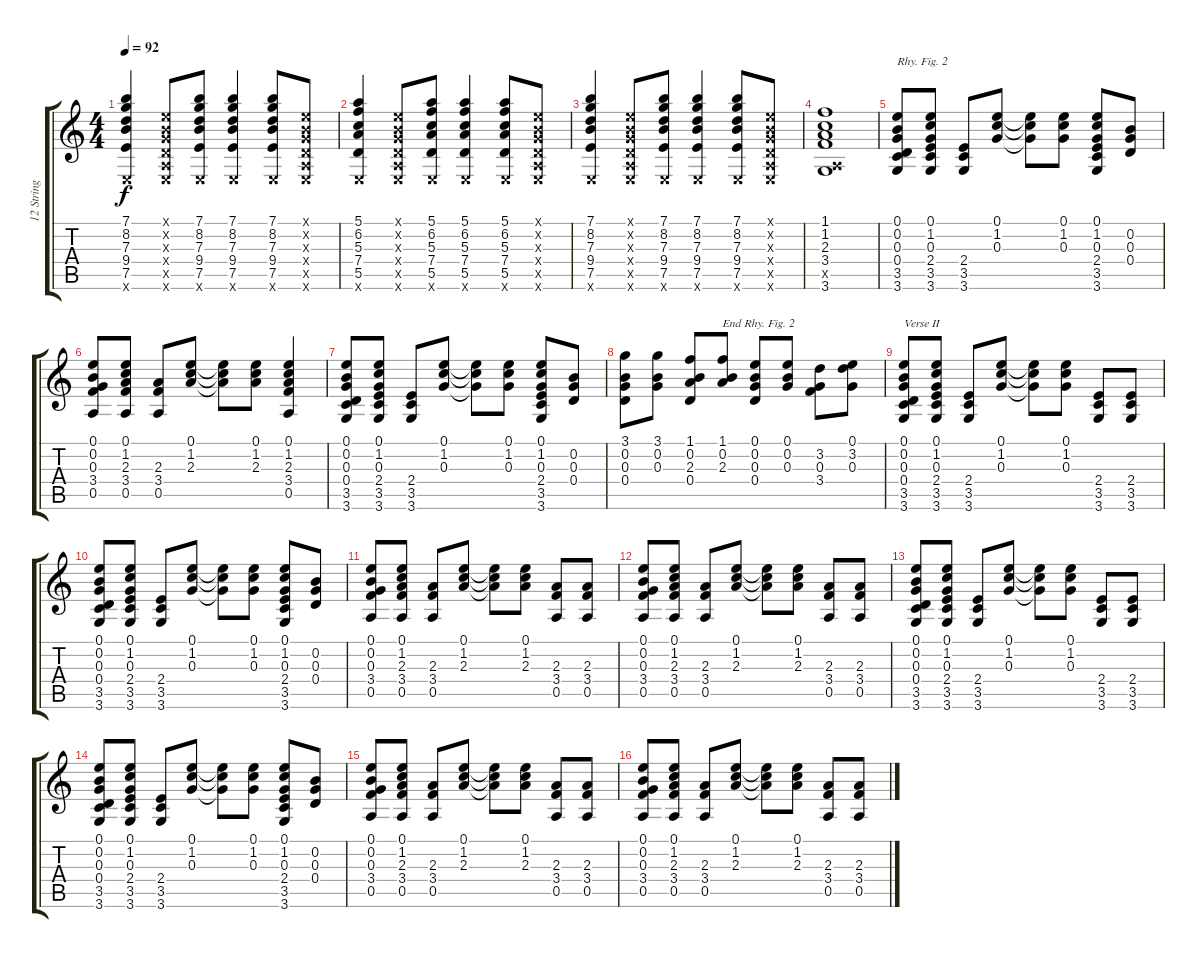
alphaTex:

\track ("12 String Acoustic (Double)" "12 String ") {instrument acousticguitarsteel}
\staff {score tabs}
\tuning (E4 B3 G3 D3 A2 E2) {hide}
\ts (4 4)
\tempo 92
\clef g2
\ks c
(7.1 8.2 7.3 9.4 7.5 0.6{x}).4{dy f} (0.1{x} 0.2{x} 0.3{x} 0.4{x} 0.5{x} 0.6{x}).8 (7.1 8.2 7.3 9.4 7.5 0.6{x}).8 (7.1 8.2 7.3 9.4 7.5 0.6{x}).4 (7.1 8.2 7.3 9.4 7.5 0.6{x}).8 (0.1{x} 0.2{x} 0.3{x} 0.4{x} 0.5{x} 0.6{x}).8 |
(5.1 6.2 5.3 7.4 5.5 0.6{x}).4 (0.1{x} 0.2{x} 0.3{x} 0.4{x} 0.5{x} 0.6{x}).8 (5.1 6.2 5.3 7.4 5.5 0.6{x}).8 (5.1 6.2 5.3 7.4 5.5 0.6{x}).4 (5.1 6.2 5.3 7.4 5.5 0.6{x}).8 (0.1{x} 0.2{x} 0.3{x} 0.4{x} 0.5{x} 0.6{x}).8 |
(7.1 8.2 7.3 9.4 7.5 0.6{x}).4 (0.1{x} 0.2{x} 0.3{x} 0.4{x} 0.5{x} 0.6{x}).8 (7.1 8.2 7.3 9.4 7.5 0.6{x}).8 (7.1 8.2 7.3 9.4 7.5 0.6{x}).4 (7.1 8.2 7.3 9.4 7.5 0.6{x}).8 (0.1{x} 0.2{x} 0.3{x} 0.4{x} 0.5{x} 0.6{x}).8 |
(1.1 1.2 2.3 3.4 0.5{x} 3.6).1 |
(0.1 0.2 0.3 0.4 3.5 3.6).8{txt "Rhy. Fig. 2"} (0.1 1.2 0.3 2.4 3.5 3.6).8 (2.4 3.5 3.6).8 (0.1 1.2 0.3).8 (0.1{t} 1.2{t} 0.3{t}).8 (0.1 1.2 0.3).8 (0.1 1.2 0.3 2.4 3.5 3.6).8 (0.2 0.3 0.4).8 |
(0.1 0.2 0.3 3.4 0.5).8 (0.1 1.2 2.3 3.4 0.5).8 (2.3 3.4 0.5).8 (0.1 1.2 2.3).8 (0.1{t} 1.2{t} 2.3{t}).8 (0.1 1.2 2.3).8 (0.1 1.2 2.3 3.4 0.5).4 |
(0.1 0.2 0.3 0.4 3.5 3.6).8 (0.1 1.2 0.3 2.4 3.5 3.6).8 (2.4 3.5 3.6).8 (0.1 1.2 0.3).8 (0.1{t} 1.2{t} 0.3{t}).8 (0.1 1.2 0.3).8 (0.1 1.2 0.3 2.4 3.5 3.6).8 (0.2 0.3 0.4).8 |
(3.1 0.2 0.3 0.4).8 (3.1 0.2 0.3).8 (1.1 0.2 2.3 0.4).8 (1.1 0.2 2.3).8{txt "End Rhy. Fig. 2"} (0.1 0.2 0.3 0.4).8 (0.1 0.2 0.3).8 (3.2 0.3 3.4).8 (0.1 3.2 0.3).8 |
(0.1 0.2 0.3 0.4 3.5 3.6).8{txt "Verse II"} (0.1 1.2 0.3 2.4 3.5 3.6).8 (2.4 3.5 3.6).8 (0.1 1.2 0.3).8 (0.1{t} 1.2{t} 0.3{t}).8 (0.1 1.2 0.3).8 (2.4 3.5 3.6).8 (2.4 3.5 3.6).8 |
(0.1 0.2 0.3 0.4 3.5 3.6).8 (0.1 1.2 0.3 2.4 3.5 3.6).8 (2.4 3.5 3.6).8 (0.1 1.2 0.3).8 (0.1{t} 1.2{t} 0.3{t}).8 (0.1 1.2 0.3).8 (0.1 1.2 0.3 2.4 3.5 3.6).8 (0.2 0.3 0.4).8 |
(0.1 0.2 0.3 3.4 0.5).8 (0.1 1.2 2.3 3.4 0.5).8 (2.3 3.4 0.5).8 (0.1 1.2 2.3).8 (0.1{t} 1.2{t} 2.3{t}).8 (0.1 1.2 2.3).8 (2.3 3.4 0.5).8 (2.3 3.4 0.5).8 |
(0.1 0.2 0.3 3.4 0.5).8 (0.1 1.2 2.3 3.4 0.5).8 (2.3 3.4 0.5).8 (0.1 1.2 2.3).8 (0.1{t} 1.2{t} 2.3{t}).8 (0.1 1.2 2.3).8 (2.3 3.4 0.5).8 (2.3 3.4 0.5).8 |
(0.1 0.2 0.3 0.4 3.5 3.6).8 (0.1 1.2 0.3 2.4 3.5 3.6).8 (2.4 3.5 3.6).8 (0.1 1.2 0.3).8 (0.1{t} 1.2{t} 0.3{t}).8 (0.1 1.2 0.3).8 (2.4 3.5 3.6).8 (2.4 3.5 3.6).8 |
(0.1 0.2 0.3 0.4 3.5 3.6).8 (0.1 1.2 0.3 2.4 3.5 3.6).8 (2.4 3.5 3.6).8 (0.1 1.2 0.3).8 (0.1{t} 1.2{t} 0.3{t}).8 (0.1 1.2 0.3).8 (0.1 1.2 0.3 2.4 3.5 3.6).8 (0.2 0.3 0.4).8 |
(0.1 0.2 0.3 3.4 0.5).8 (0.1 1.2 2.3 3.4 0.5).8 (2.3 3.4 0.5).8 (0.1 1.2 2.3).8 (0.1{t} 1.2{t} 2.3{t}).8 (0.1 1.2 2.3).8 (2.3 3.4 0.5).8 (2.3 3.4 0.5).8 |
(0.1 0.2 0.3 3.4 0.5).8 (0.1 1.2 2.3 3.4 0.5).8 (2.3 3.4 0.5).8 (0.1 1.2 2.3).8 (0.1{t} 1.2{t} 2.3{t}).8 (0.1 1.2 2.3).8 (2.3 3.4 0.5).8 (2.3 3.4 0.5).8
